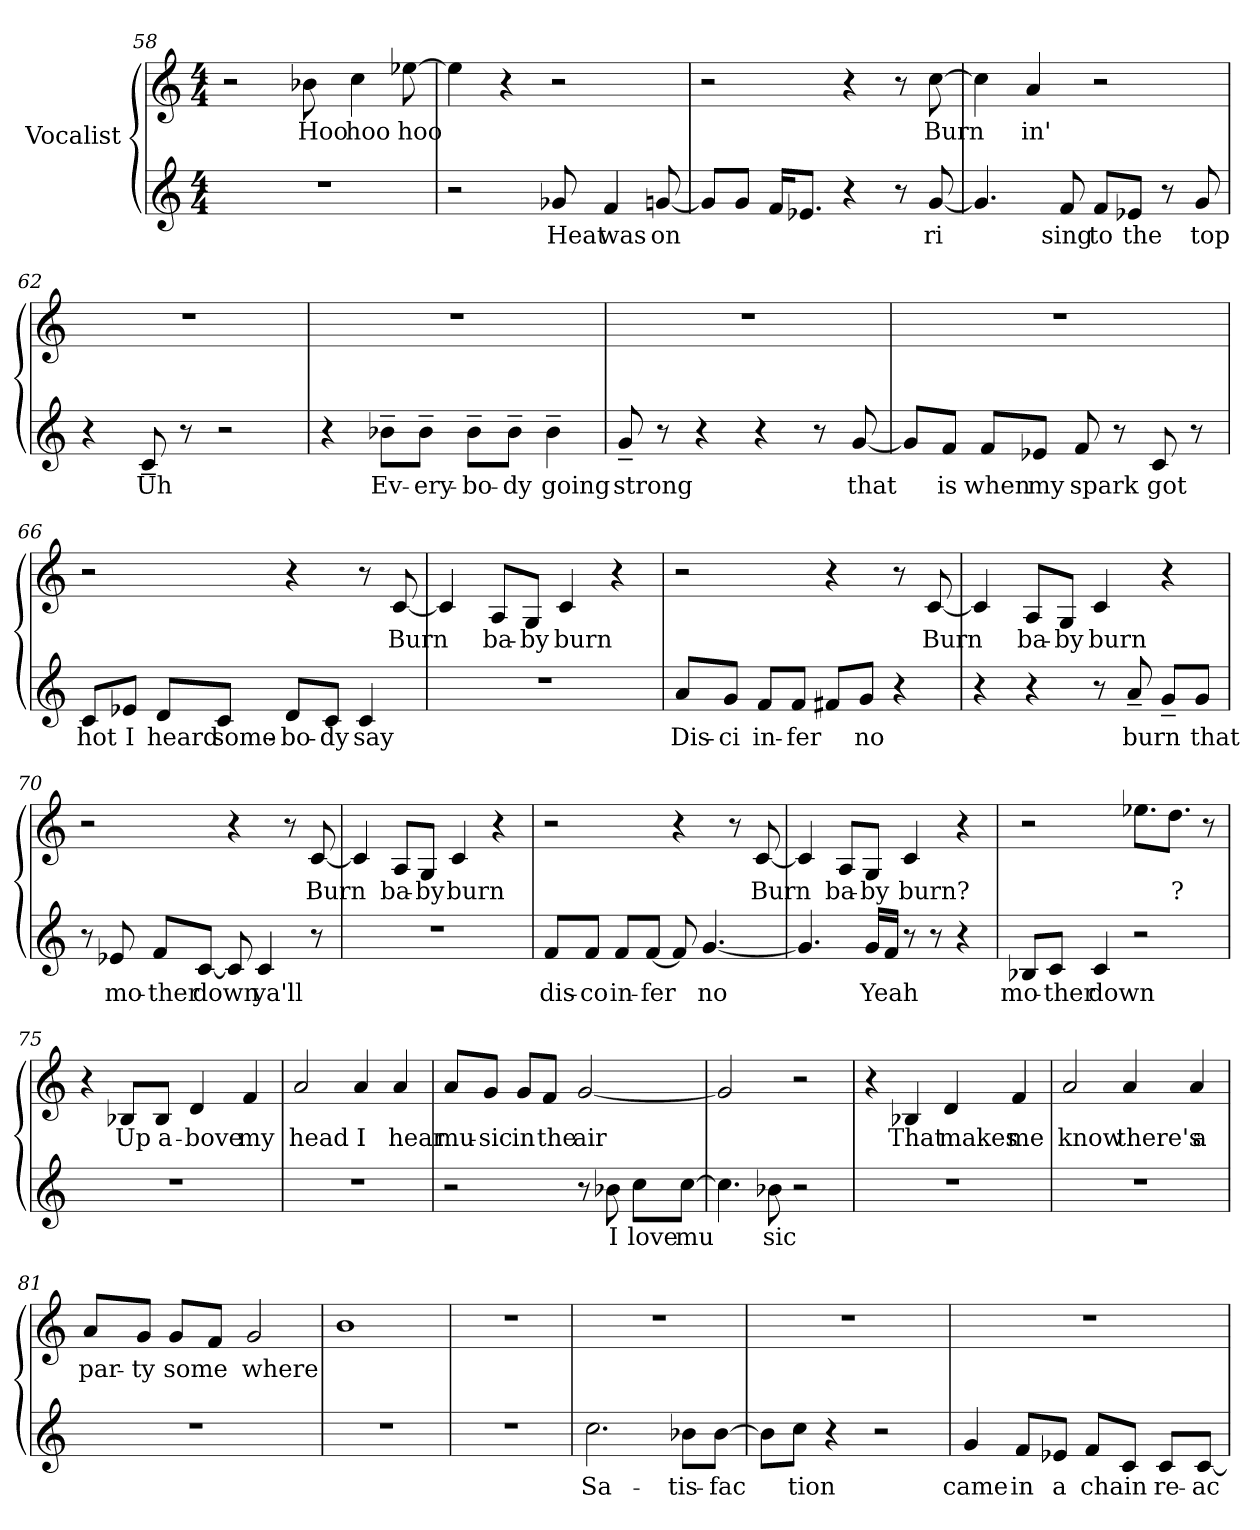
**kern	**text	**kern	**text
*part1	*part1	*part1	*part1
*staff2	*staff2	*staff1	*staff1
*I"Vocalist	*	*	*
*clefG2	*	*clefG2	*
*M4/4	*	*M4/4	*
=58	=58	=58	=58
1r	.	2r	.
.	.	8b-X	Hoo
.	.	4cc	hoo
.	.	[8ee-X	hoo
=59	=59	=59	=59
2r	.	4ee-]	_
.	.	4r	.
8g-X	Heat	2r	.
4f	was	.	.
[8gn	on	.	.
=60	=60	=60	=60
8g/L]	_	2r	.
8g/J	_	.	.
16f/KL	_	.	.
8.e-X/J	_	.	.
4r	.	4r	.
8r	.	8r	.
[8g	ri-	[8cc	Burn-
=61	=61	=61	=61
4.g]	_	4cc]	_
.	.	4a	-in'
8f	-sing	.	.
8f/L	to	2r	.
8e-X/J	the	.	.
8r	.	.	.
8g	top	.	.
=62	=62	=62	=62
4r	.	1r	.
8c~	Uh	.	.
8r	.	.	.
2r	.	.	.
=63	=63	=63	=63
4r	.	1r	.
8b-X~\L	Ev-	.	.
8b-~\J	-ery-	.	.
8b-~\L	-bo-	.	.
8b-~\J	-dy	.	.
4b-~	going	.	.
=64	=64	=64	=64
8g~	strong	1r	.
8r	.	.	.
4r	.	.	.
4r	.	.	.
8r	.	.	.
[8g	that	.	.
=65	=65	=65	=65
8g/L]	_	1r	.
8f/J	is	.	.
8f/L	when	.	.
8e-X/J	my	.	.
8f	spark	.	.
8r	.	.	.
8c	got	.	.
8r	.	.	.
=66	=66	=66	=66
8c/L	hot	2r	.
8e-X/J	I	.	.
8d/L	heard	.	.
8c/J	some-	.	.
8d/L	-bo-	4r	.
8c/J	-dy	.	.
4c	say	8r	.
.	.	[8c	Burn
=67	=67	=67	=67
1r	.	4c]	_
.	.	8A/L	ba-
.	.	8G/J	-by
.	.	4c	burn
.	.	4r	.
=68	=68	=68	=68
8a/L	Dis-	2r	.
8g/J	-ci	.	.
8f/L	in-	.	.
8f/J	-fer-	.	.
8f#X/L	_	4r	.
8g/J	-no	.	.
4r	.	8r	.
.	.	[8c	Burn
=69	=69	=69	=69
4r	.	4c]	_
4r	.	8A/L	ba-
.	.	8G/J	-by
8r	.	4c	burn
8a~	burn	.	.
8g~/L	_	4r	.
8g/J	that	.	.
=70	=70	=70	=70
8r	.	2r	.
8e-X	mo-	.	.
8f/L	-ther	.	.
[8c/J	down	.	.
8c]	_	4r	.
4c	ya'll	.	.
.	.	8r	.
8r	.	[8c	Burn
=71	=71	=71	=71
1r	.	4c]	_
.	.	8A/L	ba-
.	.	8G/J	-by
.	.	4c	burn
.	.	4r	.
=72	=72	=72	=72
8f/L	dis-	2r	.
8f/J	-co	.	.
8f/L	in-	.	.
[8f/J	-fer-	.	.
8f]	_	4r	.
[4.g	-no	.	.
.	.	8r	.
.	.	[8c	Burn
=73	=73	=73	=73
4.g]	_	4c]	_
.	.	8A/L	ba-
16g/LL	Yeah	8G/J	-by
16f/JJ	_	.	.
8r	.	4c	burn?
8r	.	.	.
4r	.	4r	.
=74	=74	=74	=74
8B-X/L	mo-	2r	.
8c/J	-ther	.	.
4c	down	.	.
2r	.	8.ee-X\L	_
.	.	8.dd\J	?
.	.	8r	.
=75	=75	=75	=75
1r	.	4r	.
.	.	8B-X/L	Up
.	.	8B-/J	a-
.	.	4d	-bove
.	.	4f	my
=76	=76	=76	=76
1r	.	2a	head
.	.	4a	I
.	.	4a	hear
=77	=77	=77	=77
2r	.	8a/L	mu-
.	.	8g/J	-sic
.	.	8g/L	in
.	.	8f/J	the
8r	.	[2g	air
8b-X	I	.	.
8cc\L	love	.	.
[8cc\J	mu-	.	.
=78	=78	=78	=78
4.cc]	_	2g]	_
8b-X	-sic	.	.
2r	.	2r	.
=79	=79	=79	=79
1r	.	4r	.
.	.	4B-X	That
.	.	4d	makes
.	.	4f	me
=80	=80	=80	=80
1r	.	2a	know
.	.	4a	there's
.	.	4a	a
=81	=81	=81	=81
1r	.	8a/L	par-
.	.	8g/J	-ty
.	.	8g/L	some-
.	.	8f/J	_
.	.	2g	-where
=82	=82	=82	=82
1r	.	1b	_
=83	=83	=83	=83
1r	.	1r	.
=84	=84	=84	=84
2.cc	Sa-	1r	.
8b-X\L	-tis-	.	.
[8b-\J	-fac-	.	.
=85	=85	=85	=85
8b-\L]	_	1r	.
8cc\J	-tion	.	.
4r	.	.	.
2r	.	.	.
=86	=86	=86	=86
4g	came	1r	.
8f/L	in	.	.
8e-X/J	a	.	.
8f/L	chain	.	.
8c/J	_	.	.
8c/L	re-	.	.
[8c/J	-ac-	.	.
=	=	=	=
*-	*-	*-	*-
